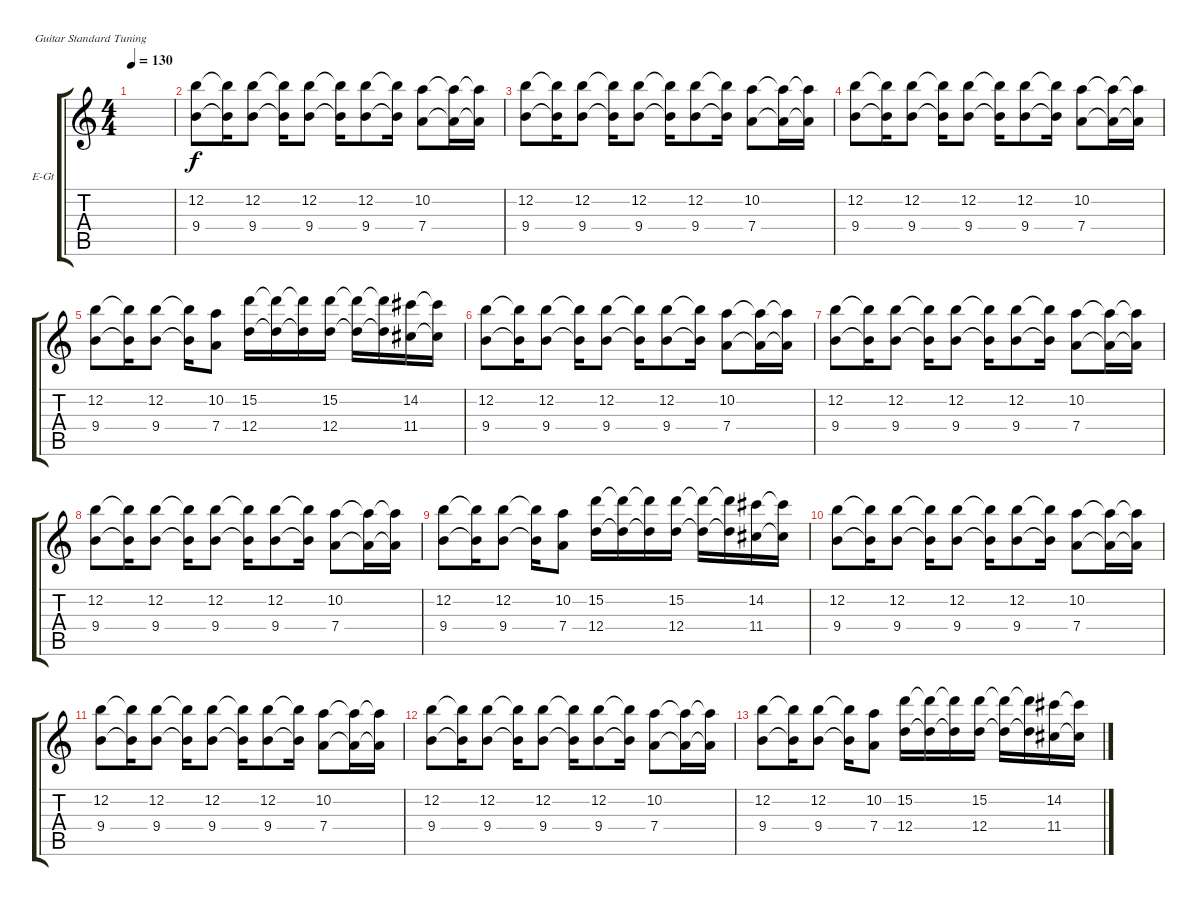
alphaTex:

\defaultSystemsLayout 4
\bracketExtendMode groupsimilarinstruments
\firstSystemTrackNameOrientation horizontal
\otherSystemsTrackNameOrientation horizontal
\track ("Electric Guitar" "E-Gt") {instrument distortionguitar}
\staff {score tabs}
\tuning (E4 B3 G3 D3 A2 E2)
\ts (4 4)
\tempo 130
\clef g2
\ks c
|
(9.4 12.2).8 (9.4{t} 12.2{t}).16 (9.4 12.2).8 (9.4{t} 12.2{t}).16 (9.4 12.2).8 (9.4{t} 12.2{t}).16 (9.4 12.2).8 (9.4{t} 12.2{t}).16 (7.4 10.2).8 (7.4{t} 10.2{t}).16 (7.4{t} 10.2{t}).16 |
(9.4 12.2).8 (9.4{t} 12.2{t}).16 (9.4 12.2).8 (9.4{t} 12.2{t}).16 (9.4 12.2).8 (9.4{t} 12.2{t}).16 (9.4 12.2).8 (9.4{t} 12.2{t}).16 (7.4 10.2).8 (7.4{t} 10.2{t}).16 (7.4{t} 10.2{t}).16 |
(9.4 12.2).8 (9.4{t} 12.2{t}).16 (9.4 12.2).8 (9.4{t} 12.2{t}).16 (9.4 12.2).8 (9.4{t} 12.2{t}).16 (9.4 12.2).8 (9.4{t} 12.2{t}).16 (7.4 10.2).8 (7.4{t} 10.2{t}).16 (7.4{t} 10.2{t}).16 |
(9.4 12.2).8 (9.4{t} 12.2{t}).16 (9.4 12.2).8 (9.4{t} 12.2{t}).16 (7.4 10.2).8 (12.4 15.2).16 (12.4{t} 15.2{t}).16 (12.4{t} 15.2{t}).16 (12.4 15.2).16 (12.4{t} 15.2{t}).16 (12.4{t} 15.2{t}).16 (11.4 14.2).16 (11.4{t} 14.2{t}).16 |
(9.4 12.2).8 (9.4{t} 12.2{t}).16 (9.4 12.2).8 (9.4{t} 12.2{t}).16 (9.4 12.2).8 (9.4{t} 12.2{t}).16 (9.4 12.2).8 (9.4{t} 12.2{t}).16 (7.4 10.2).8 (7.4{t} 10.2{t}).16 (7.4{t} 10.2{t}).16 |
(9.4 12.2).8 (9.4{t} 12.2{t}).16 (9.4 12.2).8 (9.4{t} 12.2{t}).16 (9.4 12.2).8 (9.4{t} 12.2{t}).16 (9.4 12.2).8 (9.4{t} 12.2{t}).16 (7.4 10.2).8 (7.4{t} 10.2{t}).16 (7.4{t} 10.2{t}).16 |
(9.4 12.2).8 (9.4{t} 12.2{t}).16 (9.4 12.2).8 (9.4{t} 12.2{t}).16 (9.4 12.2).8 (9.4{t} 12.2{t}).16 (9.4 12.2).8 (9.4{t} 12.2{t}).16 (7.4 10.2).8 (7.4{t} 10.2{t}).16 (7.4{t} 10.2{t}).16 |
(9.4 12.2).8 (9.4{t} 12.2{t}).16 (9.4 12.2).8 (9.4{t} 12.2{t}).16 (7.4 10.2).8 (12.4 15.2).16 (12.4{t} 15.2{t}).16 (12.4{t} 15.2{t}).16 (12.4 15.2).16 (12.4{t} 15.2{t}).16 (12.4{t} 15.2{t}).16 (11.4 14.2).16 (11.4{t} 14.2{t}).16 |
(9.4 12.2).8 (9.4{t} 12.2{t}).16 (9.4 12.2).8 (9.4{t} 12.2{t}).16 (9.4 12.2).8 (9.4{t} 12.2{t}).16 (9.4 12.2).8 (9.4{t} 12.2{t}).16 (7.4 10.2).8 (7.4{t} 10.2{t}).16 (7.4{t} 10.2{t}).16 |
(9.4 12.2).8 (9.4{t} 12.2{t}).16 (9.4 12.2).8 (9.4{t} 12.2{t}).16 (9.4 12.2).8 (9.4{t} 12.2{t}).16 (9.4 12.2).8 (9.4{t} 12.2{t}).16 (7.4 10.2).8 (7.4{t} 10.2{t}).16 (7.4{t} 10.2{t}).16 |
(9.4 12.2).8 (9.4{t} 12.2{t}).16 (9.4 12.2).8 (9.4{t} 12.2{t}).16 (9.4 12.2).8 (9.4{t} 12.2{t}).16 (9.4 12.2).8 (9.4{t} 12.2{t}).16 (7.4 10.2).8 (7.4{t} 10.2{t}).16 (7.4{t} 10.2{t}).16 |
(9.4 12.2).8 (9.4{t} 12.2{t}).16 (9.4 12.2).8 (9.4{t} 12.2{t}).16 (7.4 10.2).8 (12.4 15.2).16 (12.4{t} 15.2{t}).16 (12.4{t} 15.2{t}).16 (12.4 15.2).16 (12.4{t} 15.2{t}).16 (12.4{t} 15.2{t}).16 (11.4 14.2).16 (11.4{t} 14.2{t}).16
